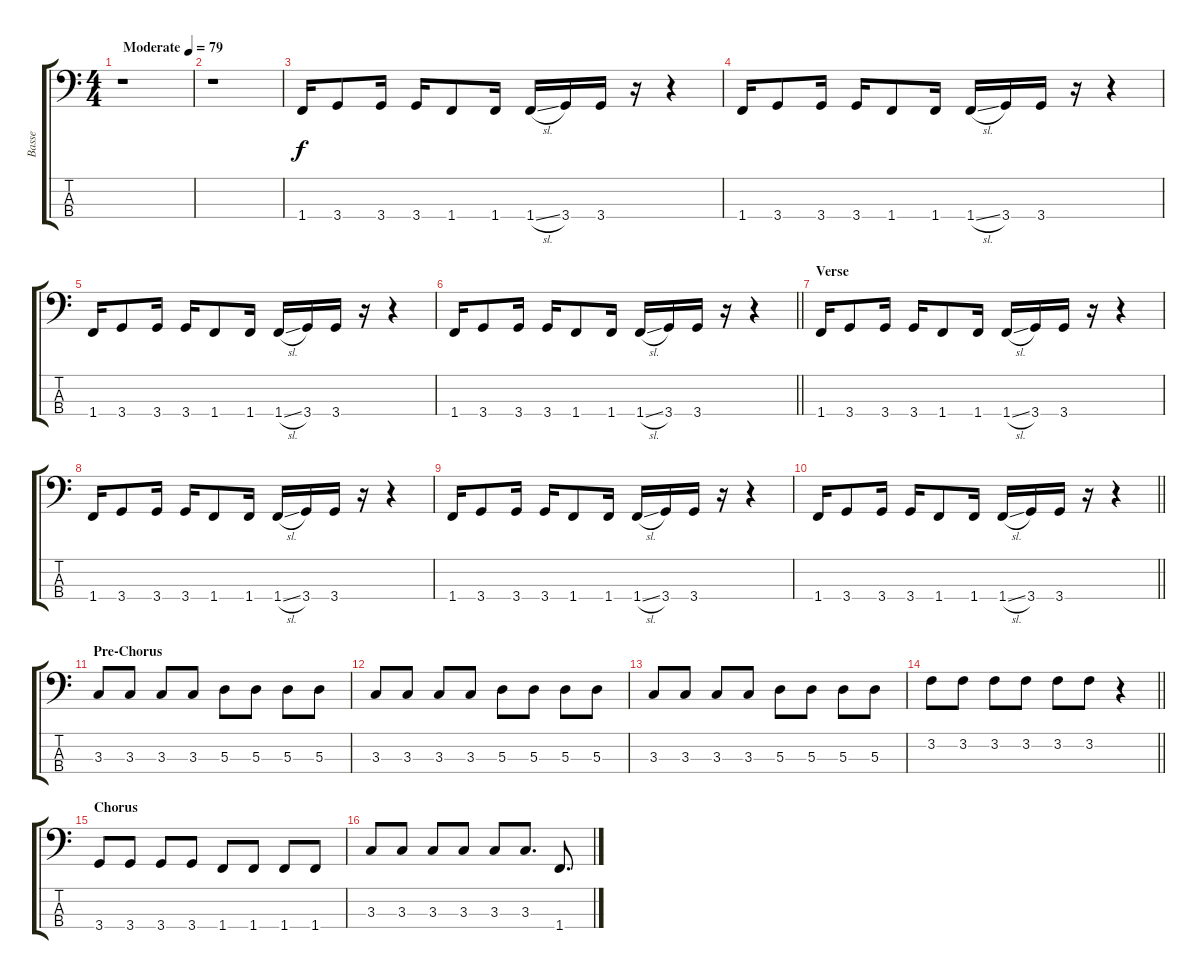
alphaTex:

\track ("Basse" "Basse") {instrument electricbassfinger}
\staff {score tabs}
\tuning (G2 D2 A1 E1) {hide}
\ts (4 4)
\tempo (79 "Moderate")
\clef f4
\ks c
r.1{dy f instrument electricbassfinger} |
r.1 |
1.4.16 3.4.8 3.4.16 3.4.16 1.4.8 1.4.16 1.4{sl}.16 3.4.16 3.4.16 r.16 r.4 |
1.4.16 3.4.8 3.4.16 3.4.16 1.4.8 1.4.16 1.4{sl}.16 3.4.16 3.4.16 r.16 r.4 |
1.4.16 3.4.8 3.4.16 3.4.16 1.4.8 1.4.16 1.4{sl}.16 3.4.16 3.4.16 r.16 r.4 |
\barLineRight lightlight
1.4.16 3.4.8 3.4.16 3.4.16 1.4.8 1.4.16 1.4{sl}.16 3.4.16 3.4.16 r.16 r.4 |
\section ("" "Verse")
1.4.16 3.4.8 3.4.16 3.4.16 1.4.8 1.4.16 1.4{sl}.16 3.4.16 3.4.16 r.16 r.4 |
1.4.16 3.4.8 3.4.16 3.4.16 1.4.8 1.4.16 1.4{sl}.16 3.4.16 3.4.16 r.16 r.4 |
1.4.16 3.4.8 3.4.16 3.4.16 1.4.8 1.4.16 1.4{sl}.16 3.4.16 3.4.16 r.16 r.4 |
\barLineRight lightlight
1.4.16 3.4.8 3.4.16 3.4.16 1.4.8 1.4.16 1.4{sl}.16 3.4.16 3.4.16 r.16 r.4 |
\section ("" "Pre-Chorus")
3.3.8 3.3.8 3.3.8 3.3.8 5.3.8 5.3.8 5.3.8 5.3.8 |
3.3.8 3.3.8 3.3.8 3.3.8 5.3.8 5.3.8 5.3.8 5.3.8 |
3.3.8 3.3.8 3.3.8 3.3.8 5.3.8 5.3.8 5.3.8 5.3.8 |
\barLineRight lightlight
3.2.8 3.2.8 3.2.8 3.2.8 3.2.8 3.2.8 r.4 |
\section ("" "Chorus")
3.4.8 3.4.8 3.4.8 3.4.8 1.4.8 1.4.8 1.4.8 1.4.8 |
3.3.8 3.3.8 3.3.8 3.3.8 3.3.8 3.3.8{d} 1.4.8{d}
